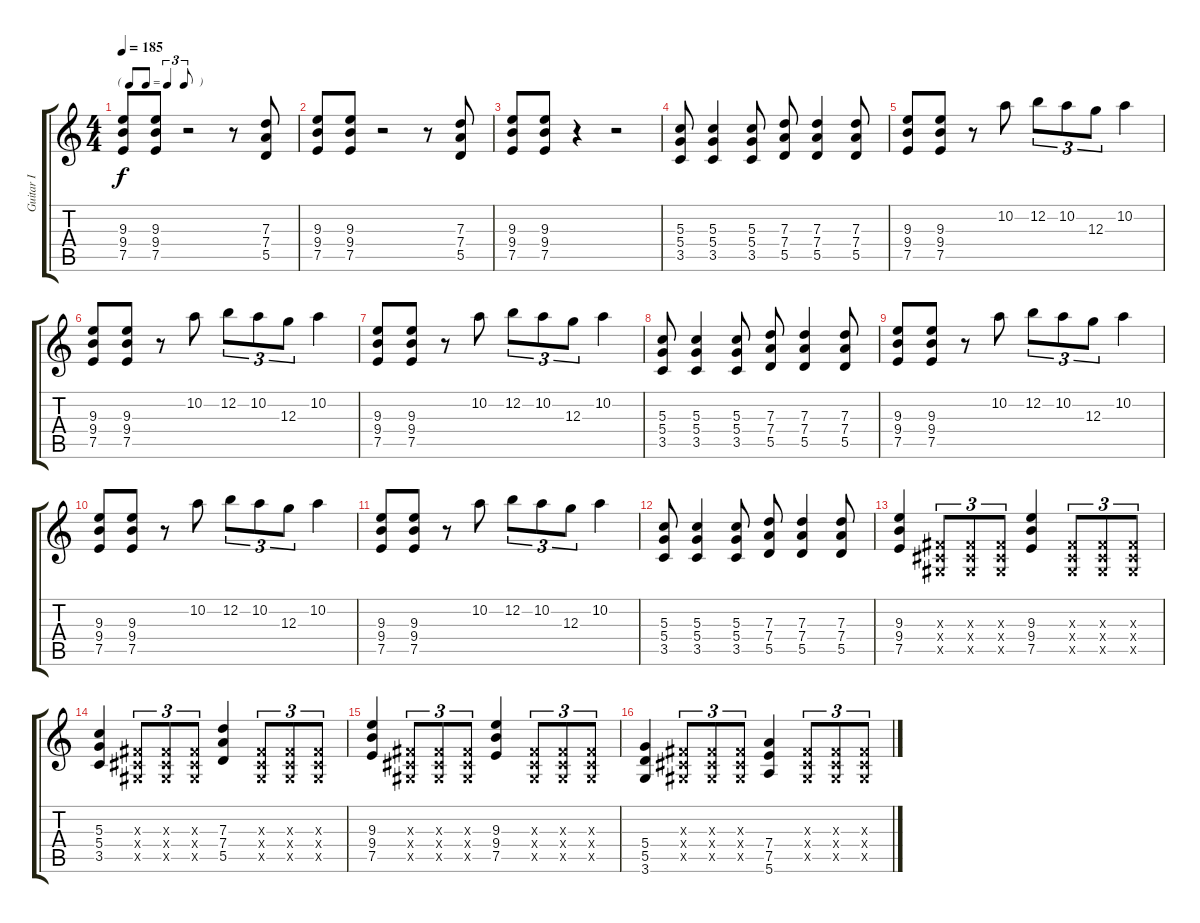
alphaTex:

\track ("Guitar I" "Guitar I") {instrument overdrivenguitar}
\staff {score tabs}
\tuning (E4 B3 G3 D3 A2 E2) {hide}
\ts (4 4)
\tf triplet8th
\tempo 185
\clef g2
\ks c
(9.3 9.4 7.5).8{dy f} (9.3 9.4 7.5).8 r.2 r.8 (7.3 7.4 5.5).8 |
(9.3 9.4 7.5).8 (9.3 9.4 7.5).8 r.2 r.8 (7.3 7.4 5.5).8 |
(9.3 9.4 7.5).8 (9.3 9.4 7.5).8 r.4 r.2 |
(5.3 5.4 3.5).8 (5.3 5.4 3.5).4 (5.3 5.4 3.5).8 (7.3 7.4 5.5).8 (7.3 7.4 5.5).4 (7.3 7.4 5.5).8 |
(9.3 9.4 7.5).8 (9.3 9.4 7.5).8 r.8 10.2.8 12.2.8{tu (3 2)} 10.2.8{tu (3 2)} 12.3.8{tu (3 2)} 10.2.4 |
(9.3 9.4 7.5).8 (9.3 9.4 7.5).8 r.8 10.2.8 12.2.8{tu (3 2)} 10.2.8{tu (3 2)} 12.3.8{tu (3 2)} 10.2.4 |
(9.3 9.4 7.5).8 (9.3 9.4 7.5).8 r.8 10.2.8 12.2.8{tu (3 2)} 10.2.8{tu (3 2)} 12.3.8{tu (3 2)} 10.2.4 |
(5.3 5.4 3.5).8 (5.3 5.4 3.5).4 (5.3 5.4 3.5).8 (7.3 7.4 5.5).8 (7.3 7.4 5.5).4 (7.3 7.4 5.5).8 |
(9.3 9.4 7.5).8 (9.3 9.4 7.5).8 r.8 10.2.8 12.2.8{tu (3 2)} 10.2.8{tu (3 2)} 12.3.8{tu (3 2)} 10.2.4 |
(9.3 9.4 7.5).8 (9.3 9.4 7.5).8 r.8 10.2.8 12.2.8{tu (3 2)} 10.2.8{tu (3 2)} 12.3.8{tu (3 2)} 10.2.4 |
(9.3 9.4 7.5).8 (9.3 9.4 7.5).8 r.8 10.2.8 12.2.8{tu (3 2)} 10.2.8{tu (3 2)} 12.3.8{tu (3 2)} 10.2.4 |
(5.3 5.4 3.5).8 (5.3 5.4 3.5).4 (5.3 5.4 3.5).8 (7.3 7.4 5.5).8 (7.3 7.4 5.5).4 (7.3 7.4 5.5).8 |
(9.3 9.4 7.5).4 (-1.3{x} -1.4{x} -1.5{x}).8{tu (3 2)} (-1.3{x} -1.4{x} -1.5{x}).8{tu (3 2)} (-1.3{x} -1.4{x} -1.5{x}).8{tu (3 2)} (9.3 9.4 7.5).4 (-1.3{x} -1.4{x} -1.5{x}).8{tu (3 2)} (-1.3{x} -1.4{x} -1.5{x}).8{tu (3 2)} (-1.3{x} -1.4{x} -1.5{x}).8{tu (3 2)} |
(5.3 5.4 3.5).4 (-1.3{x} -1.4{x} -1.5{x}).8{tu (3 2)} (-1.3{x} -1.4{x} -1.5{x}).8{tu (3 2)} (-1.3{x} -1.4{x} -1.5{x}).8{tu (3 2)} (7.3 7.4 5.5).4 (-1.3{x} -1.4{x} -1.5{x}).8{tu (3 2)} (-1.3{x} -1.4{x} -1.5{x}).8{tu (3 2)} (-1.3{x} -1.4{x} -1.5{x}).8{tu (3 2)} |
(9.3 9.4 7.5).4 (-1.3{x} -1.4{x} -1.5{x}).8{tu (3 2)} (-1.3{x} -1.4{x} -1.5{x}).8{tu (3 2)} (-1.3{x} -1.4{x} -1.5{x}).8{tu (3 2)} (9.3 9.4 7.5).4 (-1.3{x} -1.4{x} -1.5{x}).8{tu (3 2)} (-1.3{x} -1.4{x} -1.5{x}).8{tu (3 2)} (-1.3{x} -1.4{x} -1.5{x}).8{tu (3 2)} |
(5.4 5.5 3.6).4 (-1.3{x} -1.4{x} -1.5{x}).8{tu (3 2)} (-1.3{x} -1.4{x} -1.5{x}).8{tu (3 2)} (-1.3{x} -1.4{x} -1.5{x}).8{tu (3 2)} (7.4 7.5 5.6).4 (-1.3{x} -1.4{x} -1.5{x}).8{tu (3 2)} (-1.3{x} -1.4{x} -1.5{x}).8{tu (3 2)} (-1.3{x} -1.4{x} -1.5{x}).8{tu (3 2)}
